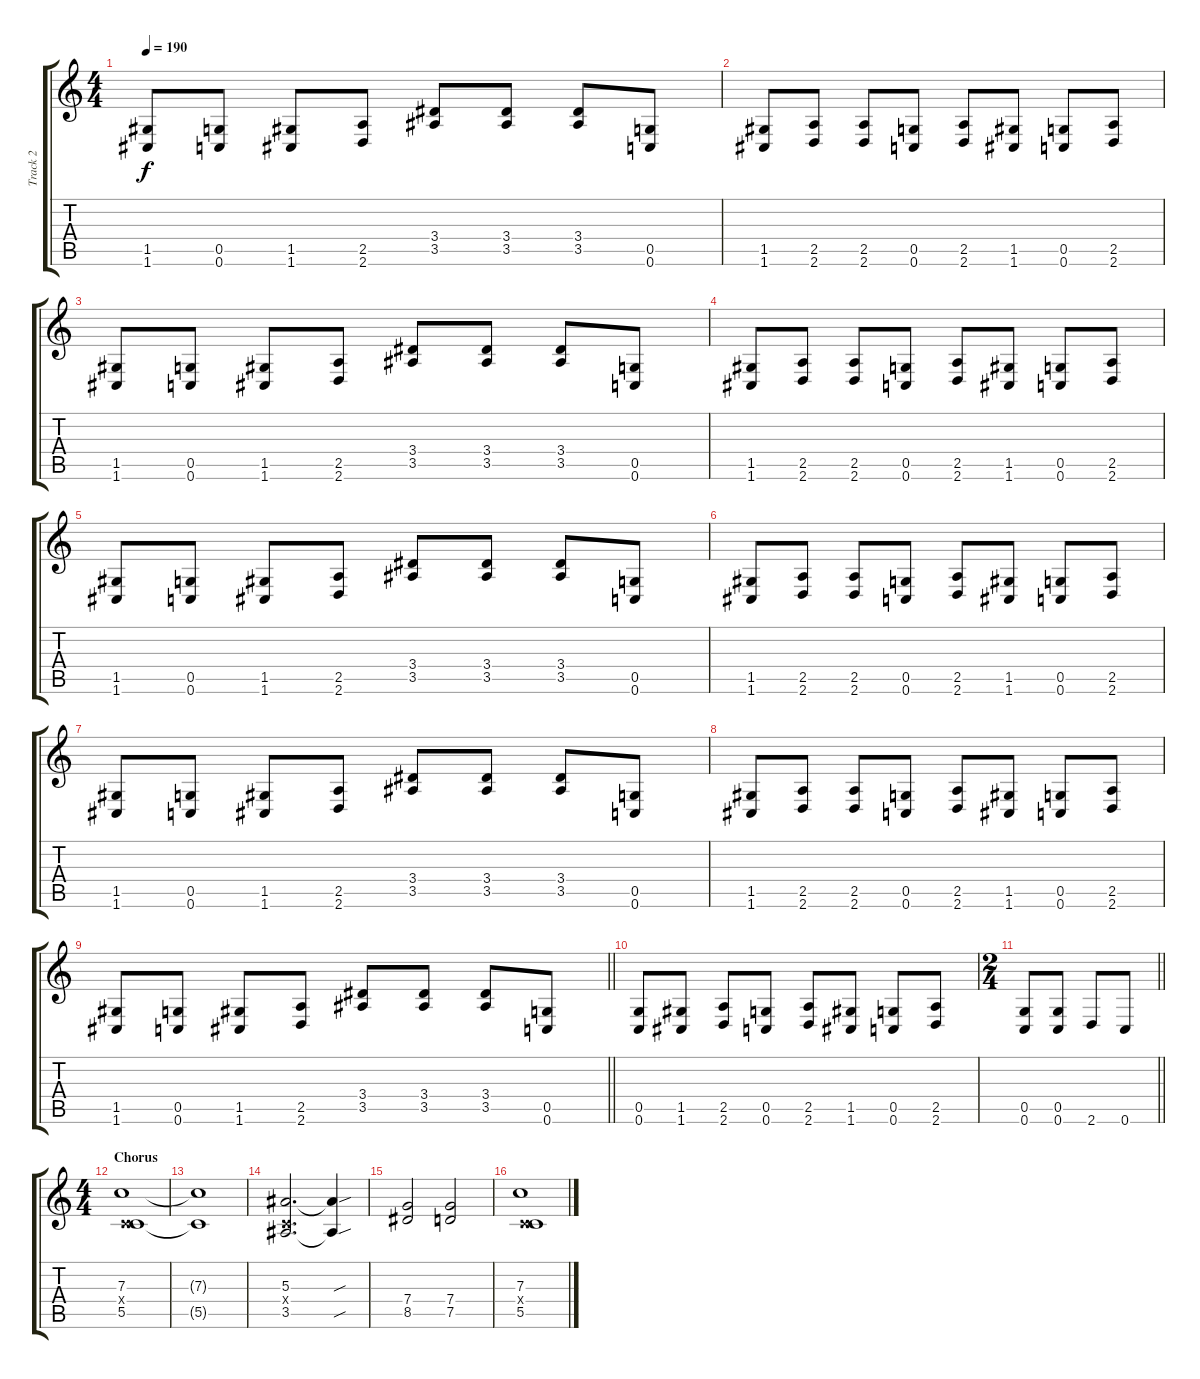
\track ("Track 2" "Track 2") {instrument distortionguitar}
\staff {score tabs}
\tuning (D4 A3 F3 C3 G2 C2) {hide}
\ts (4 4)
\tempo 190
\clef g2
\ks c
(1.5 1.6).8{dy f} (0.5 0.6).8 (1.5 1.6).8 (2.5 2.6).8 (3.4 3.5).8 (3.4 3.5).8 (3.4 3.5).8 (0.5 0.6).8 |
(1.5 1.6).8 (2.5 2.6).8 (2.5 2.6).8 (0.5 0.6).8 (2.5 2.6).8 (1.5 1.6).8 (0.5 0.6).8 (2.5 2.6).8 |
(1.5 1.6).8 (0.5 0.6).8 (1.5 1.6).8 (2.5 2.6).8 (3.4 3.5).8 (3.4 3.5).8 (3.4 3.5).8 (0.5 0.6).8 |
(1.5 1.6).8 (2.5 2.6).8 (2.5 2.6).8 (0.5 0.6).8 (2.5 2.6).8 (1.5 1.6).8 (0.5 0.6).8 (2.5 2.6).8 |
(1.5 1.6).8 (0.5 0.6).8 (1.5 1.6).8 (2.5 2.6).8 (3.4 3.5).8 (3.4 3.5).8 (3.4 3.5).8 (0.5 0.6).8 |
(1.5 1.6).8 (2.5 2.6).8 (2.5 2.6).8 (0.5 0.6).8 (2.5 2.6).8 (1.5 1.6).8 (0.5 0.6).8 (2.5 2.6).8 |
(1.5 1.6).8 (0.5 0.6).8 (1.5 1.6).8 (2.5 2.6).8 (3.4 3.5).8 (3.4 3.5).8 (3.4 3.5).8 (0.5 0.6).8 |
(1.5 1.6).8 (2.5 2.6).8 (2.5 2.6).8 (0.5 0.6).8 (2.5 2.6).8 (1.5 1.6).8 (0.5 0.6).8 (2.5 2.6).8 |
\barLineRight lightlight
(1.5 1.6).8 (0.5 0.6).8 (1.5 1.6).8 (2.5 2.6).8 (3.4 3.5).8 (3.4 3.5).8 (3.4 3.5).8 (0.5 0.6).8 |
\section ("" "")
(0.5 0.6).8 (1.5 1.6).8 (2.5 2.6).8 (0.5 0.6).8 (2.5 2.6).8 (1.5 1.6).8 (0.5 0.6).8 (2.5 2.6).8 |
\ts (2 4)
\barLineRight lightlight
(0.5 0.6).8 (0.5 0.6).8 2.6.8 0.6.8 |
\ts (4 4)
\section ("" "Chorus")
(7.3 0.4{x} 5.5).1 |
(7.3{t} 5.5{t}).1 |
(5.3 0.4{x} 3.5).2{d} (5.3{sou t} 3.5{sou t}).4 |
(7.4 8.5).2 (7.4 7.5).2 |
(7.3 0.4{x} 5.5).1
